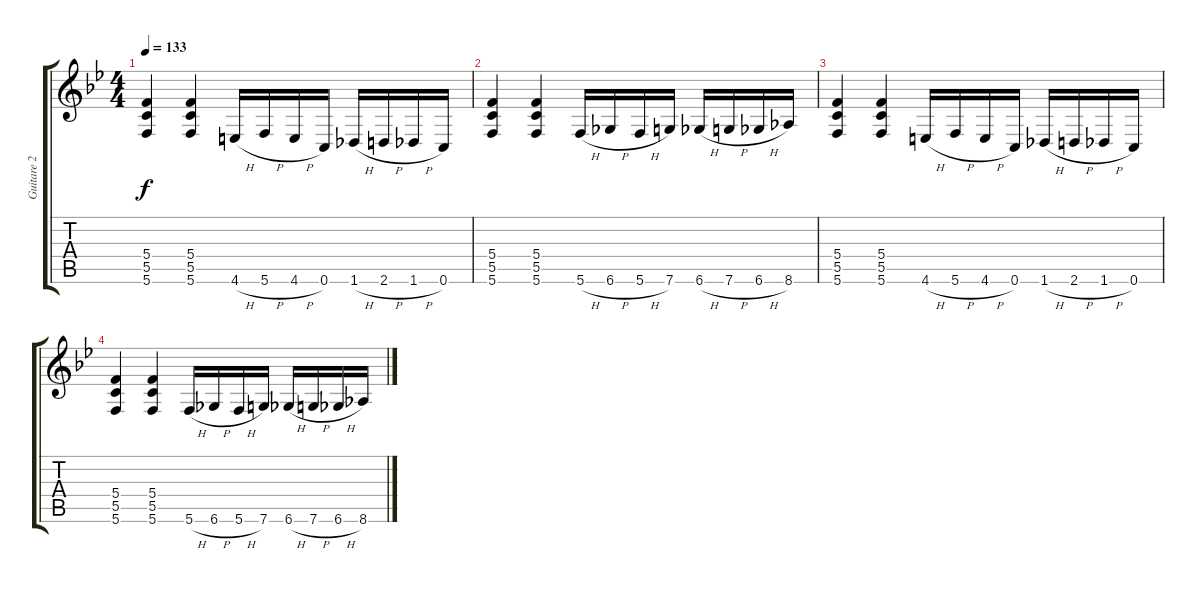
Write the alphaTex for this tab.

\track ("Guitare 2 DropC" "Guitare 2 ") {instrument distortionguitar}
\staff {score tabs}
\tuning (D4 A3 F3 C3 G2 C2) {hide}
\ts (4 4)
\tempo 133
\clef g2
\ks bb
(5.4 5.5 5.6).4{dy f} (5.4 5.5 5.6).4 4.6{h}.16 5.6{h}.16 4.6{h}.16 0.6.16 1.6{h}.16 2.6{h}.16 1.6{h}.16 0.6.16 |
(5.4 5.5 5.6).4 (5.4 5.5 5.6).4 5.6{h}.16 6.6{h}.16 5.6{h}.16 7.6.16 6.6{h}.16 7.6{h}.16 6.6{h}.16 8.6.16 |
(5.4 5.5 5.6).4 (5.4 5.5 5.6).4 4.6{h}.16 5.6{h}.16 4.6{h}.16 0.6.16 1.6{h}.16 2.6{h}.16 1.6{h}.16 0.6.16 |
(5.4 5.5 5.6).4 (5.4 5.5 5.6).4 5.6{h}.16 6.6{h}.16 5.6{h}.16 7.6.16 6.6{h}.16 7.6{h}.16 6.6{h}.16 8.6.16
